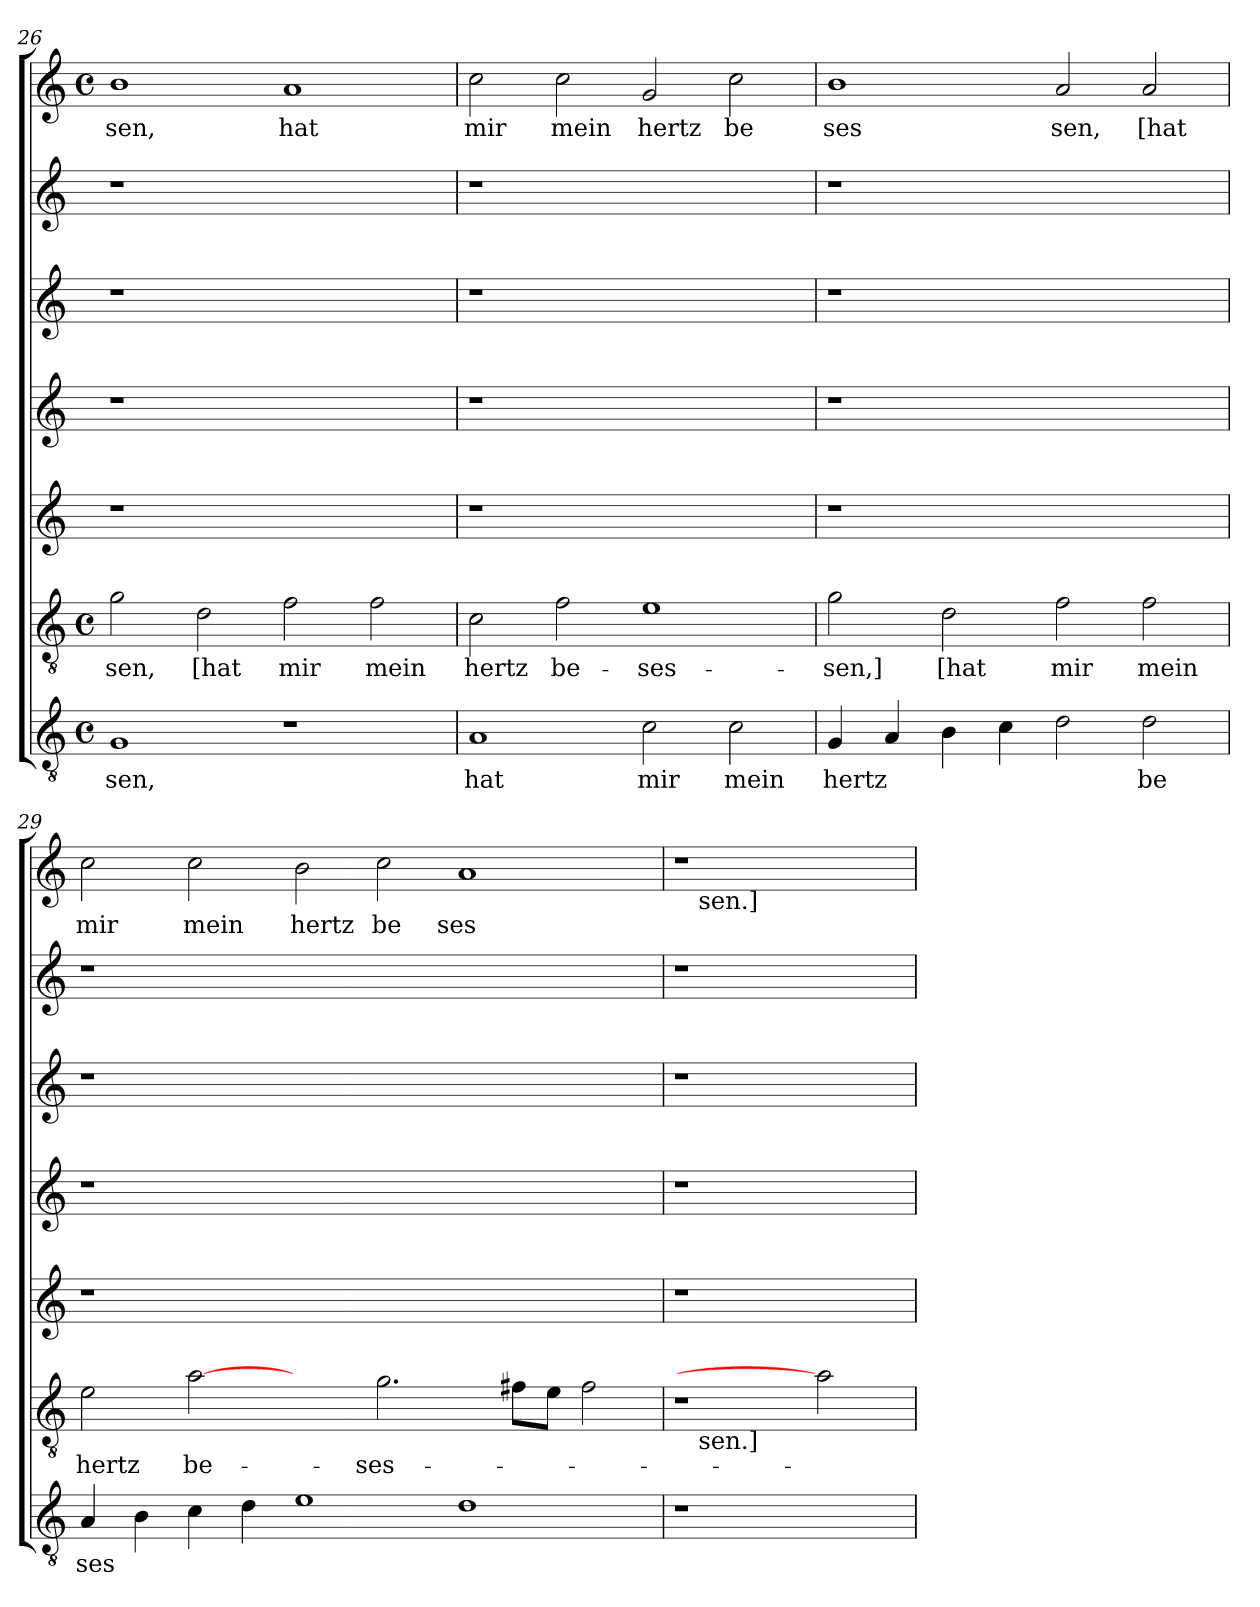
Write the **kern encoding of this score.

**kern	**text	**kern	**text	**kern	**kern	**kern	**kern	**kern	**text
*part7	*part7	*part6	*part6	*part5	*part4	*part3	*part2	*part1	*part1
*staff7	*staff7	*staff6	*staff6	*staff5	*staff4	*staff3	*staff2	*staff1	*staff1
*clefGv2	*	*clefGv2	*	*clefG2	*clefG2	*clefG2	*clefG2	*clefG2	*
*k[]	*	*k[]	*	*k[]	*k[]	*k[]	*k[]	*k[]	*
*C:	*	*C:	*	*C:	*C:	*C:	*C:	*C:	*
*M4/4	*	*M4/4	*	*	*	*	*	*M4/4	*
*met(c)	*	*met(c)	*	*	*	*	*	*met(c)	*
=26	=26	=26	=26	=26	=26	=26	=26	=26	=26
!	!LO:LY:b	!	!LO:LY:b	!	!	!	!	!	!LO:LY:b
1G	-sen,	2g\	sen,	1r	1r	1r	1r	1b	sen,
!	!	!	!LO:LY:b	!	!	!	!	!	!
.	.	2d\	[hat	.	.	.	.	.	.
!	!	!	!LO:LY:b	!	!	!	!	!	!LO:LY:b
1r	.	2f\	mir	1ryy	1ryy	1ryy	1ryy	1a	hat
!	!	!	!LO:LY:b	!	!	!	!	!	!
.	.	2f\	mein	.	.	.	.	.	.
!!LO:LB:g=z
=27	=27	=27	=27	=27	=27	=27	=27	=27	=27
!	!LO:LY:b	!	!LO:LY:b	!	!	!	!	!	!LO:LY:b
1A	hat	2c\	hertz	1r	1r	1r	1r	2cc\	mir
!	!	!	!LO:LY:b	!	!	!	!	!	!LO:LY:b
.	.	2f\	be-	.	.	.	.	2cc\	mein
!	!LO:LY:b	!	!LO:LY:b	!	!	!	!	!	!LO:LY:b
2c\	mir	1e	-ses-	1ryy	1ryy	1ryy	1ryy	2g/	hertz
!	!LO:LY:b	!	!	!	!	!	!	!	!LO:LY:b
2c\	mein	.	.	.	.	.	.	2cc\	be
=28	=28	=28	=28	=28	=28	=28	=28	=28	=28
!	!LO:LY:b	!	!LO:LY:b	!	!	!	!	!	!LO:LY:b
4G/	hertz	2g\	-sen,]	1r	1r	1r	1r	1b	ses
4A/	.	.	.	.	.	.	.	.	.
!	!	!	!LO:LY:b	!	!	!	!	!	!
4B\	.	2d\	[hat	.	.	.	.	.	.
4c\	.	.	.	.	.	.	.	.	.
!	!	!	!LO:LY:b	!	!	!	!	!	!LO:LY:b
2d\	.	2f\	mir	1ryy	1ryy	1ryy	1ryy	2a/	sen,
!	!LO:LY:b	!	!LO:LY:b	!	!	!	!	!	!LO:LY:b
2d\	be	2f\	mein	.	.	.	.	2a/	[hat
=29	=29	=29	=29	=29	=29	=29	=29	=29	=29
!	!LO:LY:b	!	!LO:LY:b	!	!	!	!	!	!LO:LY:b
4A/	ses	2e\	hertz	1r	1r	1r	1r	2cc\	mir
4B\	.	.	.	.	.	.	.	.	.
!	!	!	!LO:LY:b	!	!	!	!	!	!LO:LY:b
4c\	.	[2a	be-	.	.	.	.	2cc\	mein
4d\	.	.	.	.	.	.	.	.	.
!	!	!	!	!	!	!	!	!	!LO:LY:b
1e	.	2ryy	.	0ryy	0ryy	0ryy	0ryy	2b\	hertz
!	!	!	!LO:LY:b	!	!	!	!	!	!LO:LY:b
.	.	2.g\	-ses-	.	.	.	.	2cc\	be
!	!	!	!	!	!	!	!	!	!LO:LY:b
1d	.	.	.	.	.	.	.	1a	ses
.	.	8f#\L	.	.	.	.	.	.	.
.	.	8e\J	.	.	.	.	.	.	.
.	.	2f#\	.	.	.	.	.	.	.
=30	=30	=30	=30	=30	=30	=30	=30	=30	=30
*	*	*^	*	*	*	*	*	*^	*
1r	.	1r	16ryy	.	1r	1r	1r	1r	1r	16ryy	.
!	!	!	!	!	!	!	!	!	!	!LO:TX:b:t=sen.]	!
!	!	!	!LO:TX:b:t=sen.]	!	!	!	!	!	!	!	!
.	.	.	1ryy	.	.	.	.	.	.	1ryy	.
2ryy	.	2a]	.	.	2ryy	2ryy	2ryy	2ryy	2ryy	.	.
.	.	.	4..ryy	.	.	.	.	.	.	4..ryy	.
*	*	*v	*v	*	*	*	*	*	*v	*v	*
=	=	=	=	=	=	=	=	=	=
*-	*-	*-	*-	*-	*-	*-	*-	*-	*-
